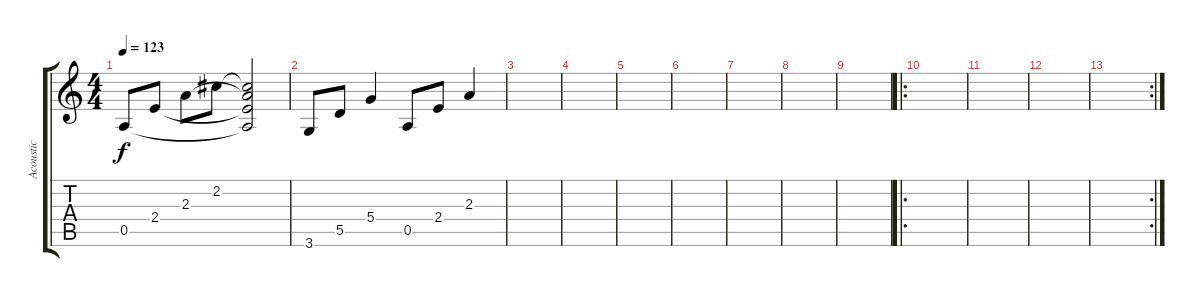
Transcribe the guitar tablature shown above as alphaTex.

\track ("Acoustic" "Acoustic") {instrument electricguitarclean}
\staff {score tabs}
\tuning (E4 B3 G3 D3 A2 E2) {hide}
\ts (4 4)
\tempo 123
\clef g2
\ks c
0.5.8{dy f} 2.4.8 2.3.8 2.2.8 (2.2{t} 2.3{t} 2.4{t} 0.5{t}).2 |
3.6.8 5.5.8 5.4.4 0.5.8 2.4.8 2.3.4 |
|
|
|
|
|
|
|
\ro
|
|
|
\rc 2
